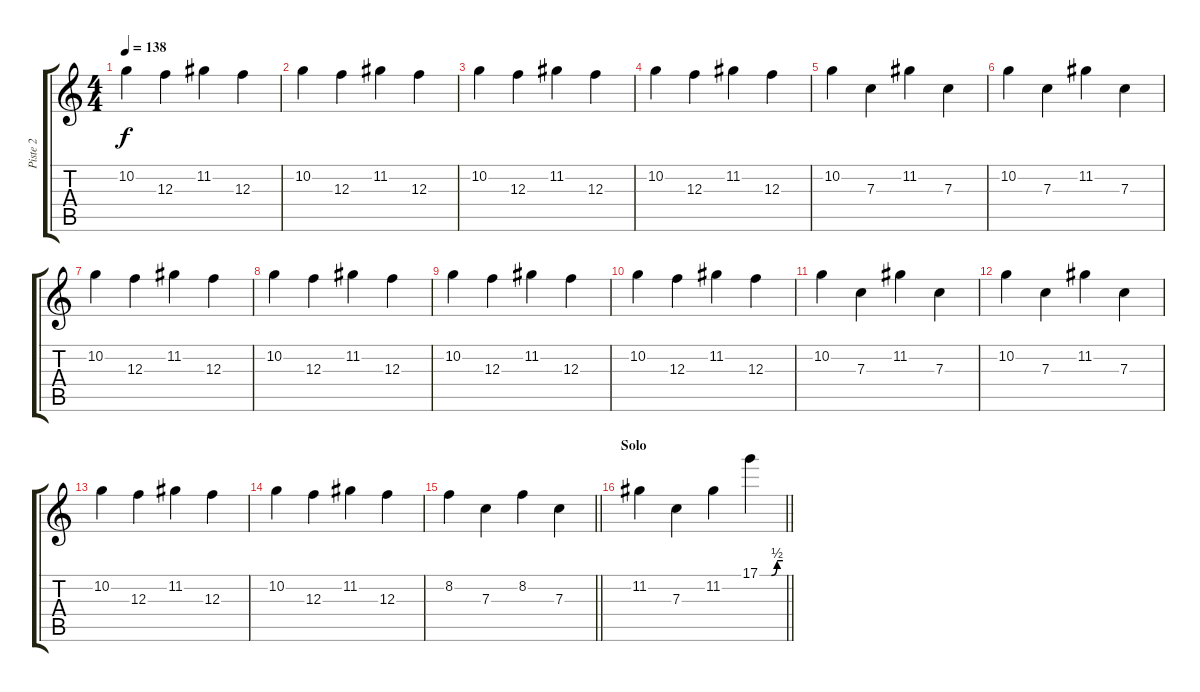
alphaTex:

\track ("Piste 2" "Piste 2") {instrument distortionguitar}
\staff {score tabs}
\tuning (D4 A3 F3 C3 G2 C2) {hide}
\ts (4 4)
\tempo 138
\clef g2
\ks c
10.2.4{dy f} 12.3.4 11.2.4 12.3.4 |
10.2.4 12.3.4 11.2.4 12.3.4 |
10.2.4 12.3.4 11.2.4 12.3.4 |
10.2.4 12.3.4 11.2.4 12.3.4 |
10.2.4 7.3.4 11.2.4 7.3.4 |
10.2.4 7.3.4 11.2.4 7.3.4 |
10.2.4 12.3.4 11.2.4 12.3.4 |
10.2.4 12.3.4 11.2.4 12.3.4 |
10.2.4 12.3.4 11.2.4 12.3.4 |
10.2.4 12.3.4 11.2.4 12.3.4 |
10.2.4 7.3.4 11.2.4 7.3.4 |
10.2.4 7.3.4 11.2.4 7.3.4 |
10.2.4 12.3.4 11.2.4 12.3.4 |
10.2.4 12.3.4 11.2.4 12.3.4 |
\barLineRight lightlight
8.2.4 7.3.4 8.2.4 7.3.4 |
\section ("" "Solo")
\barLineRight lightlight
11.2.4 7.3.4 11.2.4 17.1{be (custom 0 0 15 0 30 0 45 2 60 2)}.4{volume 10 instrument distortionguitar}
